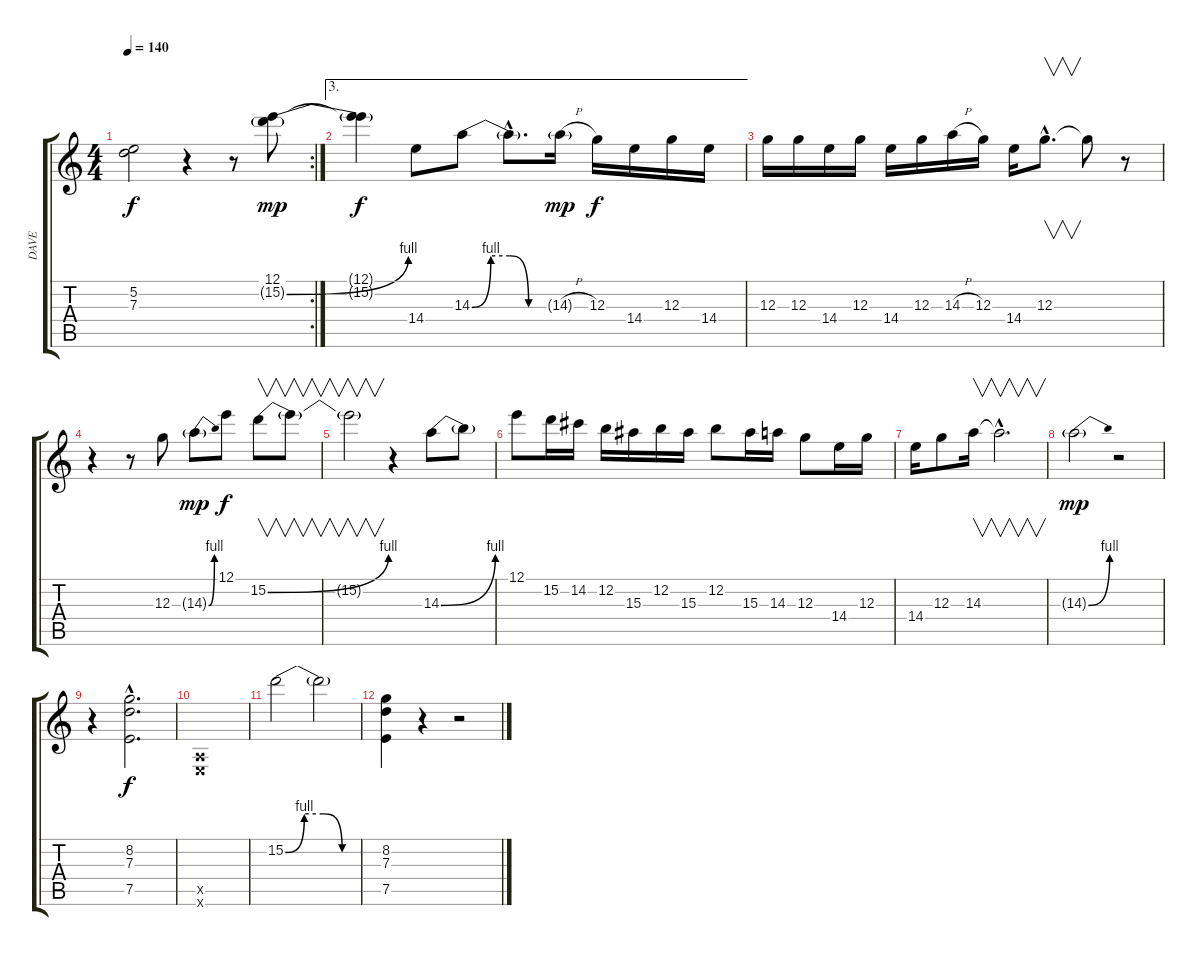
\track ("DAVE" "DAVE") {instrument overdrivenguitar}
\staff {score tabs}
\tuning (E4 B3 G3 D3 A2 E2) {hide}
\rc 2
\ts (4 4)
\tempo 140
\clef g2
\ks c
(5.2{t} 7.3{t}).2{dy f} r.4 r.8 (12.1 15.2{be (bend 0 0 60 4) g}).8{dy mp} |
\ae 3
(12.1{t} 15.2{t}).4{dy f} 14.4.8 14.3{be (custom 0 0 15 4 30 4 45 0 60 0)}.8 14.3{hac t}.8{d} 14.3{h g}.16{dy mp} 12.3.16{dy f} 14.4.16 12.3.16 14.4.16 |
12.3.16 12.3.16 14.4.16 12.3.16 14.4.16 12.3.16 14.3{h}.16 12.3.16 14.4.16 12.3{hac}.8{v d} 12.3{t}.8 r.8 |
r.4 r.8 12.3.8 14.3{be (bend 0 0 60 4) g}.8{dy mp} 12.1.8{dy f} 15.2{be (bend 0 0 60 4)}.8{v} 15.2{t}.8{v} |
15.2{t}.2{v} r.4 14.3{be (bend 0 0 60 4)}.8 14.3{t}.8 |
12.1.8 15.2.16 14.2.16 12.2.16 15.3.16 12.2.16 15.3.16 12.2.8 15.3.16 14.3.16 12.3.8 14.4.16 12.3.16 |
14.4.16 12.3.8 14.3.16{v} 14.3{hac t}.2{v d} |
14.3{be (bend 0 0 60 4) g}.2{dy mp} r.2 |
r.4 (8.2{hac} 7.3{hac} 7.5{hac}).2{d dy f} |
(0.5{x} 0.6{x}).1 |
15.2{be (custom 0 0 15 4 30 4 45 0 60 0)}.2 15.2{t}.2 |
(8.2 7.3 7.5).4 r.4 r.2
